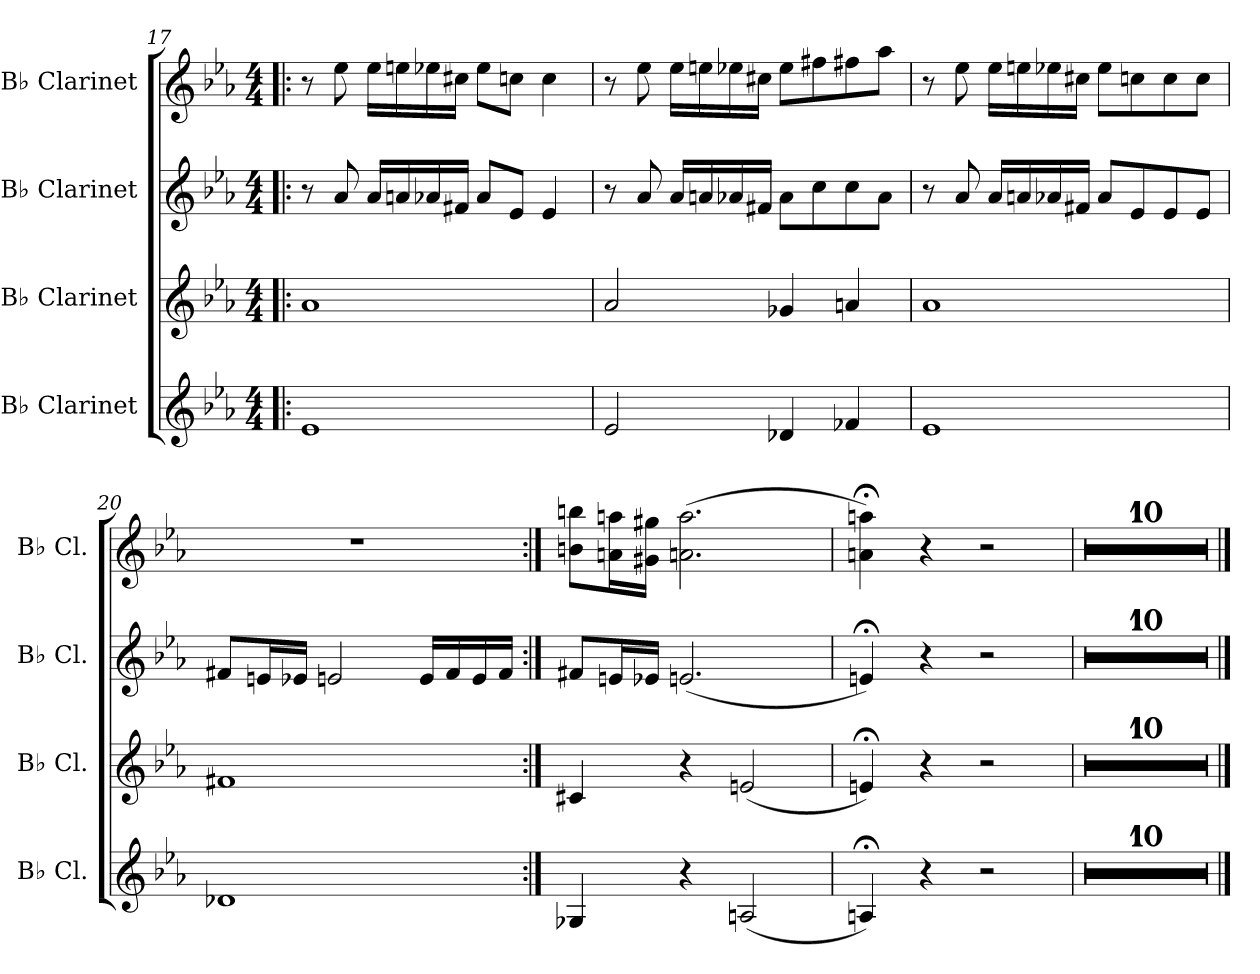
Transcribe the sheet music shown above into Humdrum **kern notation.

**kern	**kern	**kern	**kern
*part4	*part3	*part2	*part1
*staff4	*staff3	*staff2	*staff1
*I"B♭ Clarinet	*I"B♭ Clarinet	*I"B♭ Clarinet	*I"B♭ Clarinet
*I'B♭ Cl.	*I'B♭ Cl.	*I'B♭ Cl.	*I'B♭ Cl.
*clefG2	*clefG2	*clefG2	*clefG2
*ITrd1c2	*ITrd1c2	*ITrd1c2	*ITrd1c2
*k[b-e-a-d-g-]	*k[b-e-a-d-g-]	*k[b-e-a-d-g-]	*k[b-e-a-d-g-]
*M4/4	*M4/4	*M4/4	*M4/4
=17!|:	=17!|:	=17!|:	=17!|:
1d-	1g-	8r	8r
.	.	8g-/	8dd-\
.	.	16g-/LL	16dd-\LL
.	.	16gn/	16ddn\
.	.	16g-X/	16dd-X\
.	.	16en/JJ	16bn\JJ
.	.	8g-/L	8dd-\L
.	.	8d-/J	8b-X\J
.	.	4d-/	4b-\
=18	=18	=18	=18
2d-/	2g-/	8r	8r
.	.	8g-/	8dd-\
.	.	16g-/LL	16dd-\LL
.	.	16gn/	16ddn\
.	.	16g-X/	16dd-X\
.	.	16en/JJ	16bn\JJ
4c-X/	4f-X/	8g-\L	8dd-\L
.	.	8b-\	8een\
4e--X/	4gn/	8b-\	8een\
.	.	8g-\J	8gg-\J
!!LO:LB:g=z
=19	=19	=19	=19
1d-	1g-	8r	8r
.	.	8g-/	8dd-\
.	.	16g-/LL	16dd-\LL
.	.	16gn/	16ddn\
.	.	16g-X/	16dd-X\
.	.	16en/JJ	16bn\JJ
.	.	8g-/L	8dd-\L
.	.	8d-/	8b-X\
.	.	8d-/	8b-\
.	.	8d-/J	8b-\J
=20	=20	=20	=20
1c-X	1en	8en/L	1r
.	.	16dn/L	.
.	.	16d-X/JJ	.
.	.	2dn/	.
.	.	16d/LL	.
.	.	16e/	.
.	.	16d/	.
.	.	16e/JJ	.
=21:|!	=21:|!	=21:|!	=21:|!
4F-X/	4Bn/	8en/L	8an\ 8aan\L
.	.	16dn/L	16gn\ 16ggn\L
.	.	16d-X/JJ	16f#X\ 16ff#X\JJ
4r	4r	(2.dn/	(2.gn\ 2.gg\
(2Gn/	(2dn/	.	.
=22	=22	=22	=22
4Gn;</)	4dn;</)	4dn;</)	4gn\;< 4ggn\;<)
4r	4r	4r	4r
2r	2r	2r	2r
=23	=23	=23	=23
1r	1r	1r	1r
=24	=24	=24	=24
1r	1r	1r	1r
!!LO:PB:g=z
=25	=25	=25	=25
1r	1r	1r	1r
=26	=26	=26	=26
1r	1r	1r	1r
=27	=27	=27	=27
1r	1r	1r	1r
=28	=28	=28	=28
1r	1r	1r	1r
=29	=29	=29	=29
1r	1r	1r	1r
=30	=30	=30	=30
1r	1r	1r	1r
=31	=31	=31	=31
1r	1r	1r	1r
=32	=32	=32	=32
1r	1r	1r	1r
==	==	==	==
*-	*-	*-	*-
